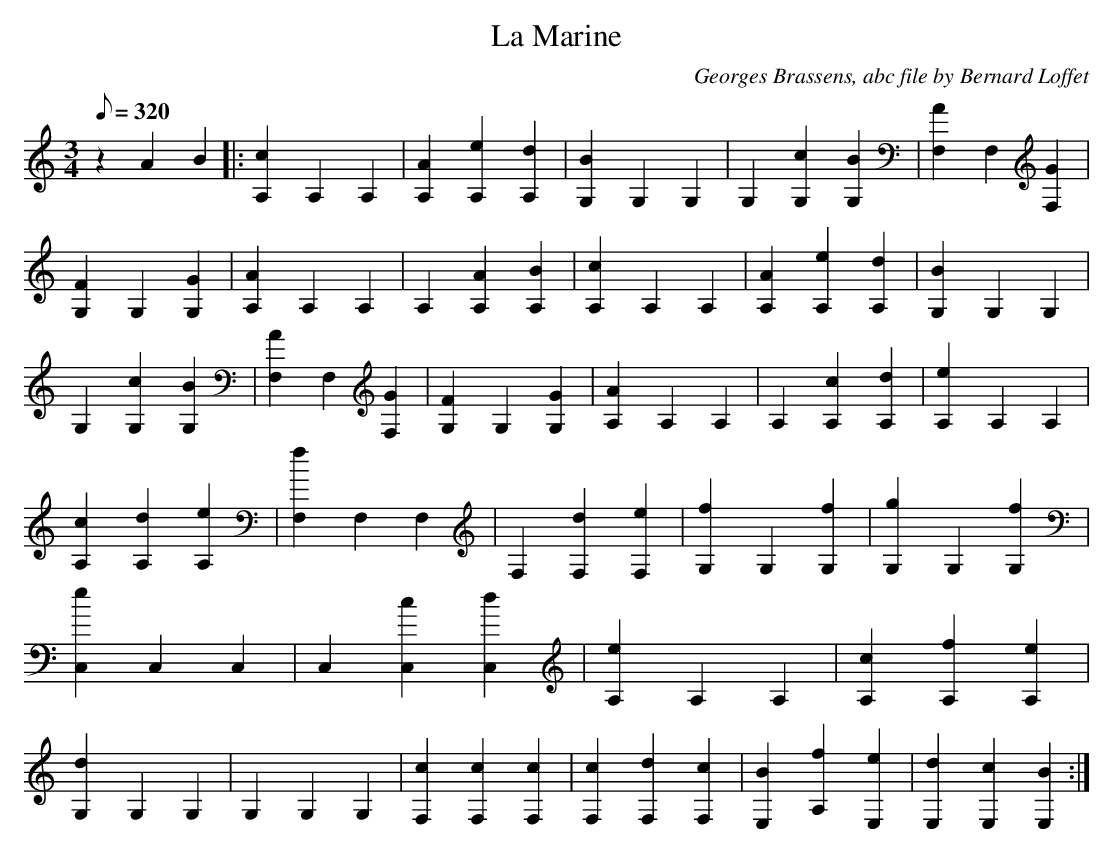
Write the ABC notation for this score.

X:1
T:La Marine
C:Georges Brassens, abc file by Bernard Loffet
L:1/8
Q:320
M:3/4
K:C
z2A2B2|:[c2A,2]A,2A,2|[A2A,2][e2A,2][d2A,2]|[B2G,2]G,2G,2|G,2[c2G,2][B2G,2]|[A2F,2]F,2[G2F,2]|[F2G,2]G,2[G2G,2]|[A2A,2]A,2A,2|A,2[A2A,2][B2A,2]|[c2A,2]A,2A,2| \
[A2A,2][e2A,2][d2A,2]|[B2G,2]G,2G,2|G,2[c2G,2][B2G,2]|[A2F,2]F,2[G2F,2]|[F2G,2]G,2[G2G,2]|[A2A,2]A,2A,2|A,2[c2A,2][d2A,2]|[e2A,2]A,2A,2|[c2A,2][d2A,2][e2A,2]| \
[f2F,2]F,2F,2|F,2[d2F,2][e2F,2]|[f2G,2]G,2[f2G,2]|[g2G,2]G,2[f2G,2]|[e2C,2]C,2C,2|C,2[c2C,2][d2C,2]|[e2A,2]A,2A,2|[c2A,2][f2A,2][e2A,2]|[d2G,2]G,2G,2| \
G,2G,2G,2|[c2F,2][c2F,2][c2F,2]|[c2F,2][d2F,2][c2F,2]|[B2E,2][f2A,2][e2E,2]|[d2E,2][c2E,2][B2E,2]:| \
